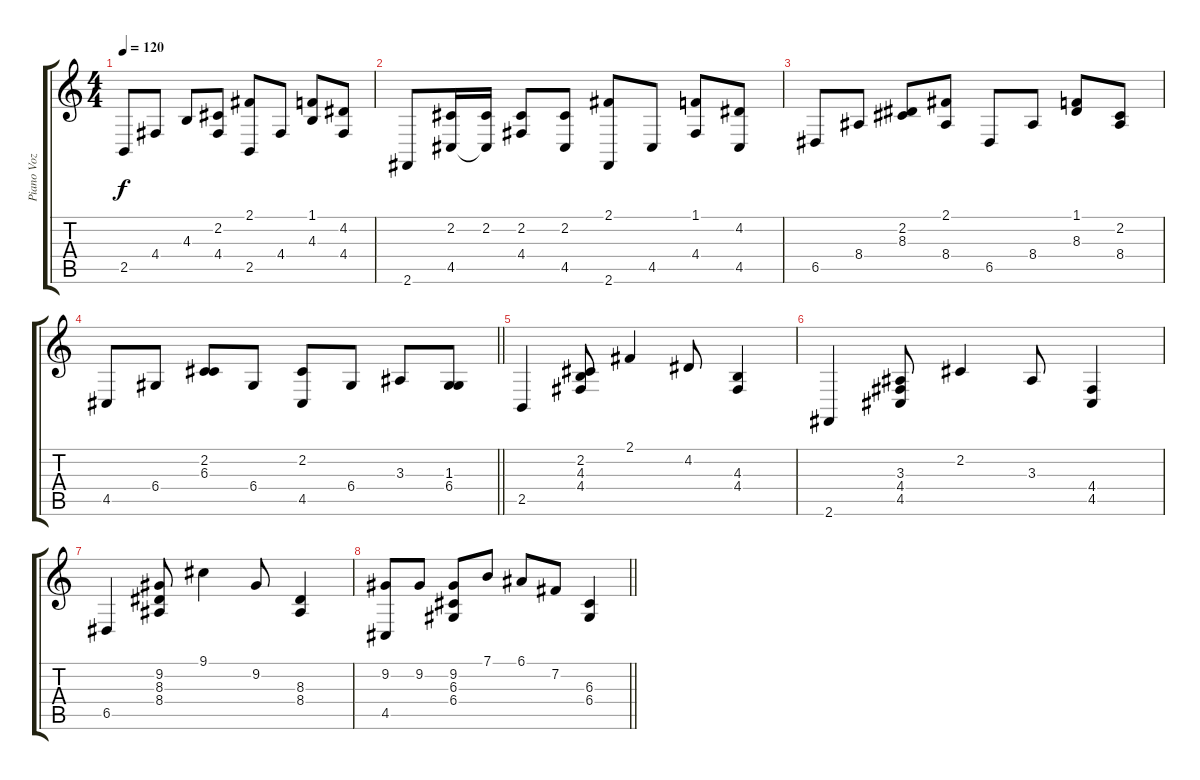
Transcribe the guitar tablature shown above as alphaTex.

\track ("Piano Voz" "Piano Voz") {instrument brightacousticpiano}
\staff {score tabs}
\tuning (E4 B3 G3 D3 A2 E2) {hide}
\ts (4 4)
\tempo 120
\clef g2
\ks c
2.5.8{dy f} 4.4.8 4.3.8 (2.2 4.4).8 (2.1 2.5).8 4.4.8 (1.1 4.3).8 (4.2 4.4).8 |
2.6.8 (2.2 4.5).16 (2.2 4.5{t}).16 (2.2 4.4).8 (2.2 4.5).8 (2.1 2.6).8 4.5.8 (1.1 4.4).8 (4.2 4.5).8 |
6.5.8 8.4.8 (2.2 8.3).8 (2.1 8.4).8 6.5.8 8.4.8 (1.1 8.3).8 (2.2 8.4).8 |
\barLineRight lightlight
4.5.8 6.4.8 (2.2 6.3).8 6.4.8 (2.2 4.5).8 6.4.8 3.3.8 (1.3 6.4).8 |
2.5.4 (2.2 4.3 4.4).8 2.1.4 4.2.8 (4.3 4.4).4 |
2.6.4 (3.3 4.4 4.5).8 2.2.4 3.3.8 (4.4 4.5).4 |
6.5.4 (9.2 8.3 8.4).8 9.1.4 9.2.8 (8.3 8.4).4 |
\barLineRight lightlight
(9.2 4.5).8 9.2.8 (9.2 6.3 6.4).8 7.1.8 6.1.8 7.2.8 (6.3 6.4).4
